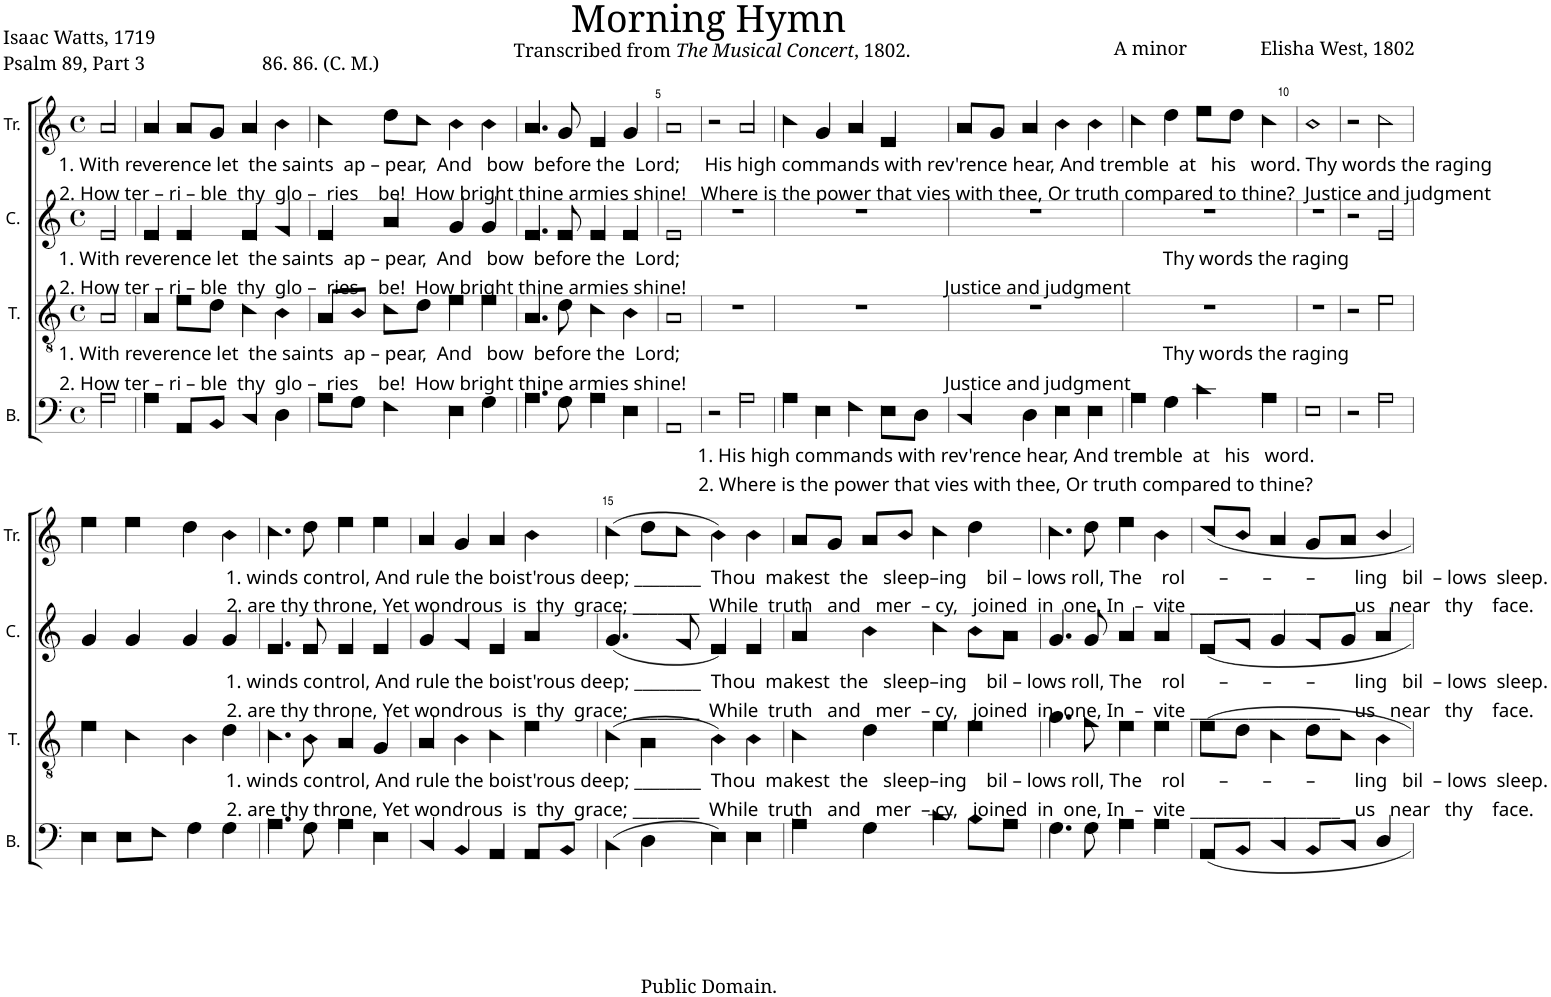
**kern	**kern	**kern	**kern
*part4	*part3	*part2	*part1
*staff4	*staff3	*staff2	*staff1
*I"B.	*I"T.	*I"C.	*I"Tr.
*I'B.	*I'T.	*I'C.	*I'Tr.
*clefF4	*clefGv2	*clefG2	*clefG2
*k[]	*k[]	*k[]	*k[]
*M4/4	*M4/4	*M4/4	*M4/4
*met(c)	*met(c)	*met(c)	*met(c)
=1	=1	=1	=1
!	!	!	!LO:TX:b:t=1. With reverence let  the saints  ap – pear,  And   bow  before the  Lord;     His high commands with rev'rence hear, And tremble  at   his   word. Thy words the raging
!	!	!	!LO:TX:b:t=2. How ter – ri – ble  thy  glo –  ries    be!  How bright thine armies shine!   Where is the power that vies with thee, Or truth compared to thine?  Justice and judgment
!	!	!LO:TX:b:t=2. How ter – ri – ble  thy  glo –  ries    be!  How bright thine armies shine!  &nbsp;&nbsp;&nbsp;&nbsp;&nbsp;&nbsp;&nbsp;&nbsp;&nbsp;&nbsp;&nbsp;&nbsp;&nbsp;&nbsp;&nbsp;&nbsp;&nbsp;&nbsp;&nbsp;&nbsp;&nbsp;&nbsp;&nbsp;&nbsp;&nbsp;&nbsp;&nbsp;&nbsp;&nbsp;&nbsp;&nbsp;&nbsp;&nbsp;&nbsp;&nbsp;&nbsp;&nbsp;&nbsp;&nbsp;&nbsp;&nbsp;&nbsp;&nbsp;&nbsp;&nbsp;&nbsp;&nbsp;&nbsp;   Justice and judgment	!
!	!	!LO:TX:b:t=1. With reverence let  the saints  ap – pear,  And   bow  before the  Lord;                                                                                                   Thy words the raging	!
!	!LO:TX:b:t=1. With reverence let  the saints  ap – pear,  And   bow  before the  Lord;                                                                                                   Thy words the raging	!	!
!	!LO:TX:b:t=2. How ter – ri – ble  thy  glo –  ries    be!  How bright thine armies shine!  &nbsp;&nbsp;&nbsp;&nbsp;&nbsp;&nbsp;&nbsp;&nbsp;&nbsp;&nbsp;&nbsp;&nbsp;&nbsp;&nbsp;&nbsp;&nbsp;&nbsp;&nbsp;&nbsp;&nbsp;&nbsp;&nbsp;&nbsp;&nbsp;&nbsp;&nbsp;&nbsp;&nbsp;&nbsp;&nbsp;&nbsp;&nbsp;&nbsp;&nbsp;&nbsp;&nbsp;&nbsp;&nbsp;&nbsp;&nbsp;&nbsp;&nbsp;&nbsp;&nbsp;&nbsp;&nbsp;&nbsp;&nbsp;   Justice and judgment	!	!
2A!\	2A!/	2e!/	2a!/
=2	=2	=2	=2
4A!\	4A!/	4e!/	4a!/
8AA!/L	8e!\L	4e!/	8a!/L
8BB!/J	8d!\J	.	8g!/J
4C!/	4c!\	4e!/	4a!/
4D!\	4B!\	4f!/	4b!\
=3	=3	=3	=3
8A!\L	8A!/L	4e!/	4cc!\
8G!\J	8B!/J	.	.
4F!\	8c!\L	4a!/	8dd!\L
.	8d!\J	.	8cc!\J
4E!\	4e!\	4g!/	4b!\
4G!\	4e!\	4g!/	4b!\
=4	=4	=4	=4
4.A!\	4.A!/	4.e!/	4.a!/
8G!\	8d!\	8e!/	8g!/
4A!\	4c!\	4e!/	4e!/
4E!\	4B!\	4e!/	4g!/
=5	=5	=5	=5
1AA!	1A!	1e!	1a!
=6	=6	=6	=6
2r	1r	1r	2r
!LO:TX:b:t=1. His high commands with rev'rence hear, And tremble  at   his   word.	!	!	!
!LO:TX:b:t=2. Where is the power that vies with thee, Or truth compared to thine?	!	!	!
2A!\	.	.	2a!/
=7	=7	=7	=7
4A!\	1r	1r	4cc!\
4E!\	.	.	4g!/
4F!\	.	.	4a!/
8E!\L	.	.	4e!/
8D!\J	.	.	.
=8	=8	=8	=8
4C!/	1r	1r	8a!/L
.	.	.	8g!/J
4D!\	.	.	4a!/
4E!\	.	.	4b!\
4E!\	.	.	4b!\
=9	=9	=9	=9
4A!\	1r	1r	4cc!\
4G!\	.	.	4dd!\
4c!\	.	.	8ee!\L
.	.	.	8dd!\J
4A!\	.	.	4cc!\
=10	=10	=10	=10
1E!	1r	1r	1b!
=11	=11	=11	=11
2r	2r	2r	2r
2A!\	2e!\	2e!/	2cc!\
!!LO:LB:g=z
=12	=12	=12	=12
4E!\	4e!\	4g!/	4ee!\
8E!\L	4c!\	4g!/	4ee!\
8F!\J	.	.	.
4G!\	4B!\	4g!/	4dd!\
4G!\	4d!\	4g!/	4b!\
=13	=13	=13	=13
!	!	!	!LO:TX:b:t=1. winds control, And rule the boist'rous deep; ________  Thou  makest  the   sleep–ing    bil – lows roll, The    rol       –       –       –        ling   bil  – lows  sleep.
!	!	!	!LO:TX:b:t=2. are thy throne, Yet wondrous  is  thy  grace; ________  While  truth   and   mer  – cy,   joined  in  one, In  –  vite __________________   us   near   thy    face.
!	!	!LO:TX:b:t=1. winds control, And rule the boist'rous deep; ________  Thou  makest  the   sleep–ing    bil – lows roll, The    rol       –       –       –        ling   bil  – lows  sleep.	!
!	!	!LO:TX:b:t=2. are thy throne, Yet wondrous  is  thy  grace; ________  While  truth   and   mer  – cy,   joined  in  one, In  –  vite __________________   us   near   thy    face.	!
!	!LO:TX:b:t=1. winds control, And rule the boist'rous deep; ________  Thou  makest  the   sleep–ing    bil – lows roll, The    rol       –       –       –        ling   bil  – lows  sleep.	!	!
!	!LO:TX:b:t=2. are thy throne, Yet wondrous  is  thy  grace; ________  While  truth   and   mer  – cy,   joined  in  one, In  –  vite __________________   us   near   thy    face.	!	!
4.A!\	4.c!\	4.e!/	4.cc!\
8G!\	8B!\	8e!/	8dd!\
4A!\	4A!/	4e!/	4ee!\
4E!\	4G!/	4e!/	4ee!\
=14	=14	=14	=14
4C!/	4A!/	4g!/	4a!/
4BB!/	4B!\	4f!/	4g!/
4AA!/	4c!\	4e!/	4a!/
8AA!/L	4e!\	4a!/	4b!\
8BB!/J	.	.	.
=15	=15	=15	=15
(4C!\	(4c!\	(4.g!/	(4cc!\
4D!\	4A!\	.	8dd!\L
.	.	8f!/	8cc!\J
4E!\)	4B!\)	4e!/)	4b!\)
4E!\	4B!\	4e!/	4b!\
=16	=16	=16	=16
4A!\	4c!\	4a!/	8a!/L
.	.	.	8g!/J
4G!\	4d!\	4b!\	8a!/L
.	.	.	8b!/J
4c!\	4e!\	4cc!\	4cc!\
8B!\L	4e!\	8b!\L	4dd!\
8A!\J	.	8a!\J	.
=17	=17	=17	=17
4.G!\	4.g!\	4.g!/	4.cc!\
8G!\	8f!\	8g!/	8dd!\
4A!\	4e!\	4a!/	4ee!\
4A!\	4e!\	4a!/	4b!\
=18	=18	=18	=18
8AA!/L	8e!\L	8e!/L	8cc!/L
8BB!/J	8d!\J	8f!/J	8b!/J
4C!/	4c!\	4g!/	4a!/
8BB!/L	8d!\L	8f!/L	8g!/L
8C!/J	8c!\J	8g!/J	8a!/J
4D!/	4B!\	4a!/	4b!/
=	=	=	=
*-	*-	*-	*-
